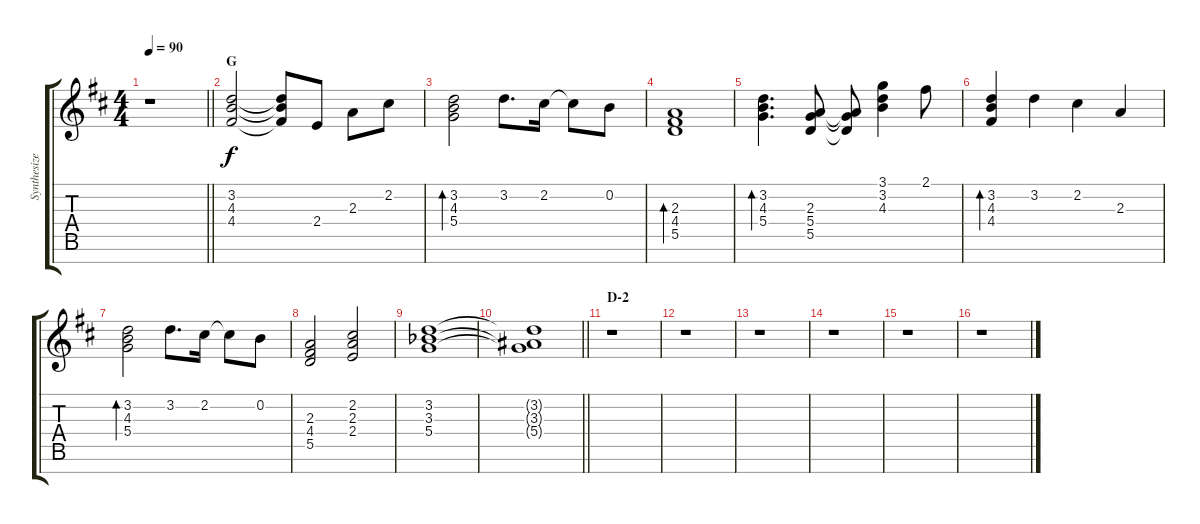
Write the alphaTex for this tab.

\track ("Synthesizer" "Synthesize") {instrument fx4atmosphere}
\staff {score tabs}
\tuning (E5 B4 G4 D4 A3 E3 B2) {hide}
\ts (4 4)
\tempo 90
\clef g2
\barLineRight lightlight
\ks d
r.1{dy f} |
\section ("" "G")
(3.2 4.3 4.4).2 (3.2{t} 4.3{t} 4.4{t}).8 2.4.8 2.3.8 2.2.8 |
(3.2 4.3 5.4).2{bd 120} 3.2.8{d} 2.2.16 2.2{t}.8 0.2.8 |
(2.3 4.4 5.5).1{bd 120} |
(3.2 4.3 5.4).4{d bd 120} (2.3 5.4 5.5).8 (2.3{t} 5.4{t} 5.5{t}).8 (3.1 3.2 4.3).4 2.1.8 |
(3.2 4.3 4.4).4{bd 120} 3.2.4 2.2.4 2.3.4 |
(3.2 4.3 5.4).2{bd 120} 3.2.8{d} 2.2.16 2.2{t}.8 0.2.8 |
(2.3 4.4 5.5).2 (2.2 2.3 2.4).2 |
(3.2 3.3{acc b} 5.4).1 |
\barLineRight lightlight
(3.2{t} 3.3{t} 5.4{t}).1 |
\section ("" "D-2")
r.1 |
r.1 |
r.1 |
r.1 |
r.1 |
r.1
